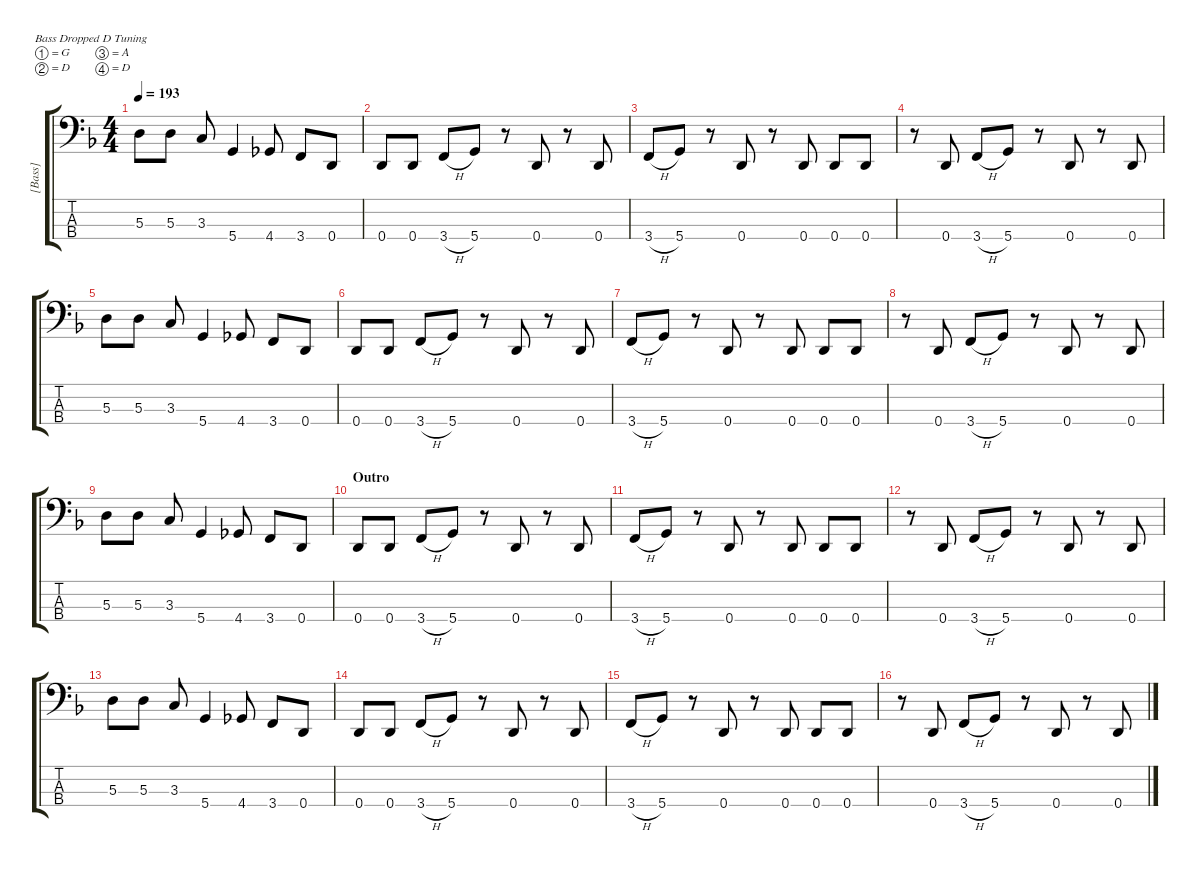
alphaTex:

\hideDynamics
\bracketExtendMode groupsimilarinstruments
\firstSystemTrackNameMode fullname
\otherSystemsTrackNameMode fullname
\otherSystemsTrackNameOrientation horizontal
\track ("[Bass]" "E-Bass") {instrument electricbasspick}
\staff {score tabs}
\tuning (G2 D2 A1 D1)
\ts (4 4)
\tempo 193
\clef f4
\ks f
5.3.8{dy f} 5.3.8 3.3.8 5.4.4 4.4.8 3.4.8 0.4.8 |
0.4.8 0.4.8 3.4{h}.8 5.4.8 r.8 0.4.8 r.8 0.4.8 |
3.4{h}.8 5.4.8 r.8 0.4.8 r.8 0.4.8 0.4.8 0.4.8 |
r.8 0.4.8 3.4{h}.8 5.4.8 r.8 0.4.8 r.8 0.4.8 |
5.3.8 5.3.8 3.3.8 5.4.4 4.4.8 3.4.8 0.4.8 |
0.4.8 0.4.8 3.4{h}.8 5.4.8 r.8 0.4.8 r.8 0.4.8 |
3.4{h}.8 5.4.8 r.8 0.4.8 r.8 0.4.8 0.4.8 0.4.8 |
r.8 0.4.8 3.4{h}.8 5.4.8 r.8 0.4.8 r.8 0.4.8 |
5.3.8 5.3.8 3.3.8 5.4.4 4.4.8 3.4.8 0.4.8 |
\section ("" "Outro")
0.4.8 0.4.8 3.4{h}.8 5.4.8 r.8 0.4.8 r.8 0.4.8 |
3.4{h}.8 5.4.8 r.8 0.4.8 r.8 0.4.8 0.4.8 0.4.8 |
r.8 0.4.8 3.4{h}.8 5.4.8 r.8 0.4.8 r.8 0.4.8 |
5.3.8 5.3.8 3.3.8 5.4.4 4.4.8 3.4.8 0.4.8 |
0.4.8 0.4.8 3.4{h}.8 5.4.8 r.8 0.4.8 r.8 0.4.8 |
3.4{h}.8 5.4.8 r.8 0.4.8 r.8 0.4.8 0.4.8 0.4.8 |
r.8 0.4.8 3.4{h}.8 5.4.8 r.8 0.4.8 r.8 0.4.8
